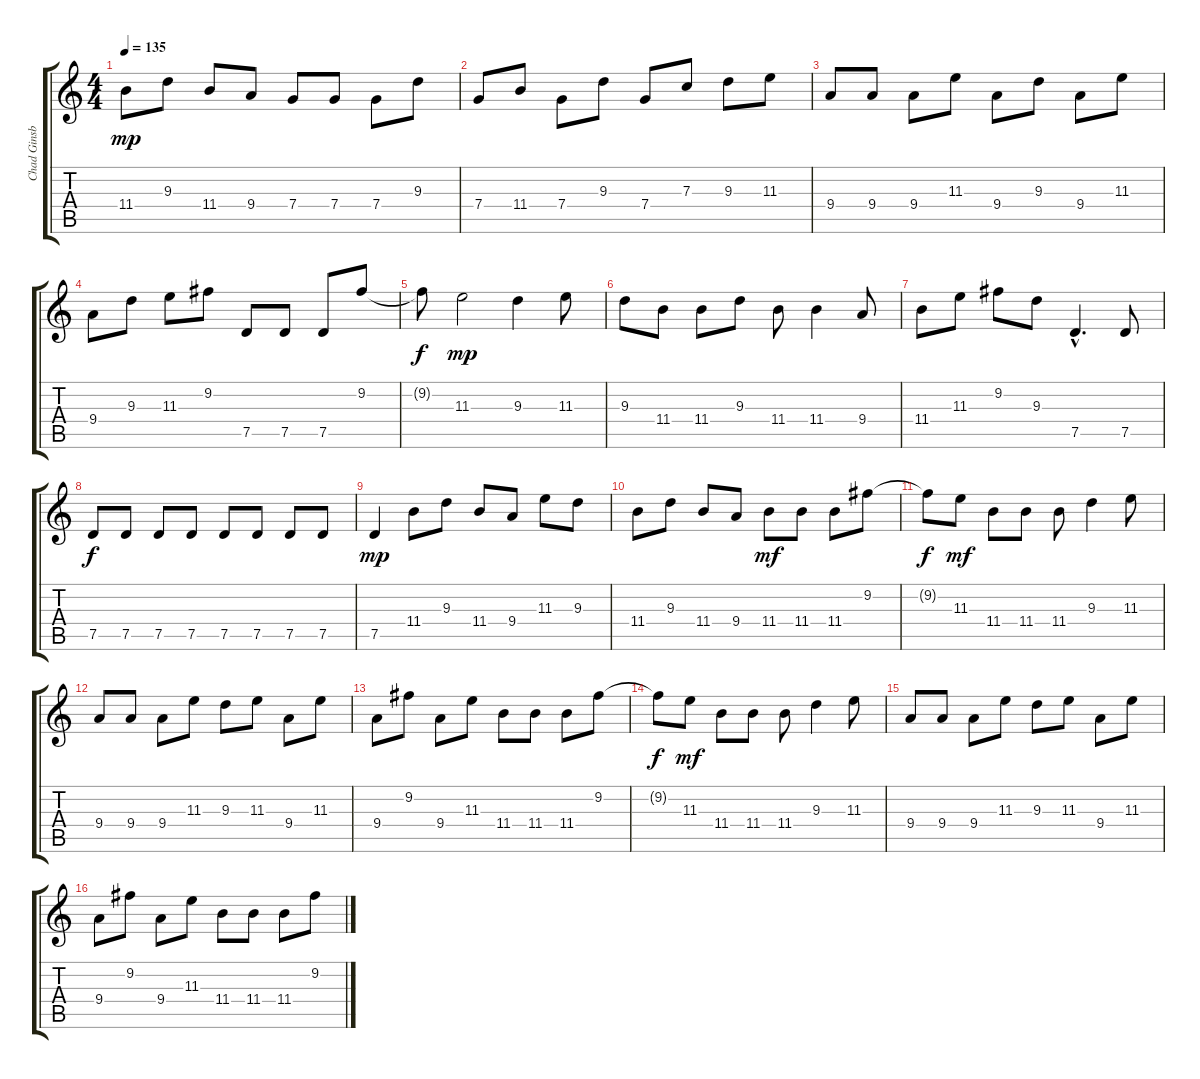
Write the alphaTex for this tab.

\track ("Chad Ginsburg" "Chad Ginsb") {instrument distortionguitar}
\staff {score tabs}
\tuning (D4 A3 F3 C3 G2 D2) {hide}
\ts (4 4)
\tempo 135
\clef g2
\ks c
11.4.8{dy mp} 9.3.8 11.4.8 9.4.8 7.4.8 7.4.8 7.4.8 9.3.8 |
7.4.8 11.4.8 7.4.8 9.3.8 7.4.8 7.3.8 9.3.8 11.3.8 |
9.4.8 9.4.8 9.4.8 11.3.8 9.4.8 9.3.8 9.4.8 11.3.8 |
9.4.8 9.3.8 11.3.8 9.2.8 7.5.8 7.5.8 7.5.8 9.2.8 |
9.2{t}.8{dy f} 11.3.2{dy mp} 9.3.4 11.3.8 |
9.3.8 11.4.8 11.4.8 9.3.8 11.4.8 11.4.4 9.4.8 |
11.4.8 11.3.8 9.2.8 9.3.8 7.5{hac}.4{d} 7.5.8 |
7.5.8{dy f} 7.5.8 7.5.8 7.5.8 7.5.8 7.5.8 7.5.8 7.5.8 |
7.5.4{dy mp} 11.4.8 9.3.8 11.4.8 9.4.8 11.3.8 9.3.8 |
11.4.8 9.3.8 11.4.8 9.4.8 11.4.8{dy mf} 11.4.8 11.4.8 9.2.8 |
9.2{t}.8{dy f} 11.3.8{dy mf} 11.4.8 11.4.8 11.4.8 9.3.4 11.3.8 |
9.4.8 9.4.8 9.4.8 11.3.8 9.3.8 11.3.8 9.4.8 11.3.8 |
9.4.8 9.2.8 9.4.8 11.3.8 11.4.8 11.4.8 11.4.8 9.2.8 |
9.2{t}.8{dy f} 11.3.8{dy mf} 11.4.8 11.4.8 11.4.8 9.3.4 11.3.8 |
9.4.8 9.4.8 9.4.8 11.3.8 9.3.8 11.3.8 9.4.8 11.3.8 |
9.4.8 9.2.8 9.4.8 11.3.8 11.4.8 11.4.8 11.4.8 9.2.8
